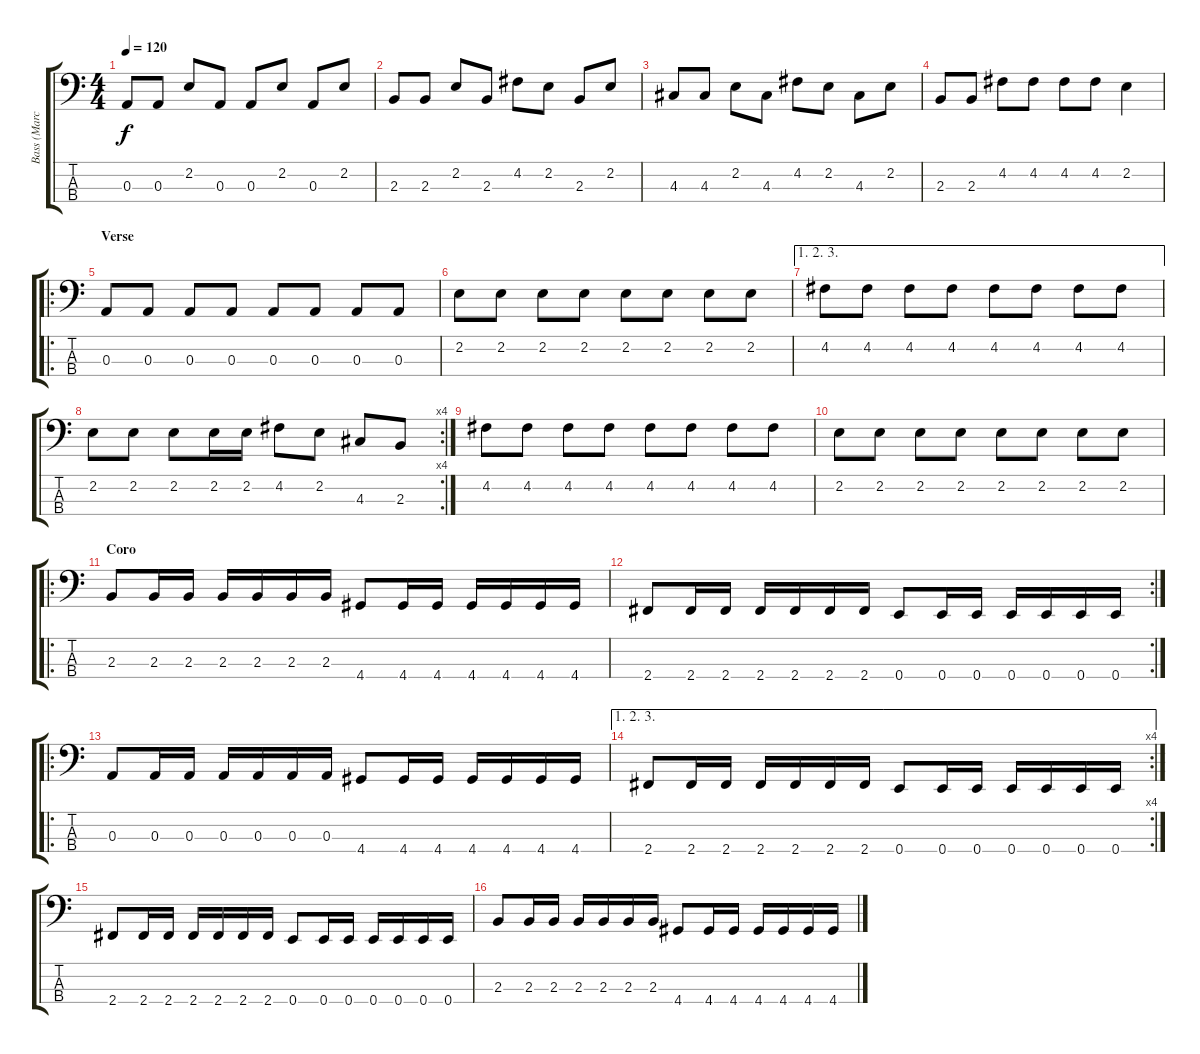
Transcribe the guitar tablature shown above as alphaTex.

\track ("Bass (Marck Hoppus)" "Bass (Marc") {instrument electricbasspick}
\staff {score tabs}
\tuning (G2 D2 A1 E1) {hide}
\ts (4 4)
\tempo 120
\clef f4
\ks c
0.3.8{dy f} 0.3.8 2.2.8 0.3.8 0.3.8 2.2.8 0.3.8 2.2.8 |
2.3.8 2.3.8 2.2.8 2.3.8 4.2.8 2.2.8 2.3.8 2.2.8 |
4.3.8 4.3.8 2.2.8 4.3.8 4.2.8 2.2.8 4.3.8 2.2.8 |
2.3.8 2.3.8 4.2.8 4.2.8 4.2.8 4.2.8 2.2.4 |
\ro
\section ("" "Verse")
0.3.8 0.3.8 0.3.8 0.3.8 0.3.8 0.3.8 0.3.8 0.3.8 |
2.2.8 2.2.8 2.2.8 2.2.8 2.2.8 2.2.8 2.2.8 2.2.8 |
\ae (1 2 3)
4.2.8 4.2.8 4.2.8 4.2.8 4.2.8 4.2.8 4.2.8 4.2.8 |
\rc 4
2.2.8 2.2.8 2.2.8 2.2.16 2.2.16 4.2.8 2.2.8 4.3.8 2.3.8 |
4.2.8 4.2.8 4.2.8 4.2.8 4.2.8 4.2.8 4.2.8 4.2.8 |
2.2.8 2.2.8 2.2.8 2.2.8 2.2.8 2.2.8 2.2.8 2.2.8 |
\ro
\section ("" "Coro")
2.3.8 2.3.16 2.3.16 2.3.16 2.3.16 2.3.16 2.3.16 4.4.8 4.4.16 4.4.16 4.4.16 4.4.16 4.4.16 4.4.16 |
\rc 2
2.4.8 2.4.16 2.4.16 2.4.16 2.4.16 2.4.16 2.4.16 0.4.8 0.4.16 0.4.16 0.4.16 0.4.16 0.4.16 0.4.16 |
\ro
0.3.8 0.3.16 0.3.16 0.3.16 0.3.16 0.3.16 0.3.16 4.4.8 4.4.16 4.4.16 4.4.16 4.4.16 4.4.16 4.4.16 |
\ae (1 2 3)
\rc 4
2.4.8 2.4.16 2.4.16 2.4.16 2.4.16 2.4.16 2.4.16 0.4.8 0.4.16 0.4.16 0.4.16 0.4.16 0.4.16 0.4.16 |
2.4.8 2.4.16 2.4.16 2.4.16 2.4.16 2.4.16 2.4.16 0.4.8 0.4.16 0.4.16 0.4.16 0.4.16 0.4.16 0.4.16 |
2.3.8 2.3.16 2.3.16 2.3.16 2.3.16 2.3.16 2.3.16 4.4.8 4.4.16 4.4.16 4.4.16 4.4.16 4.4.16 4.4.16
